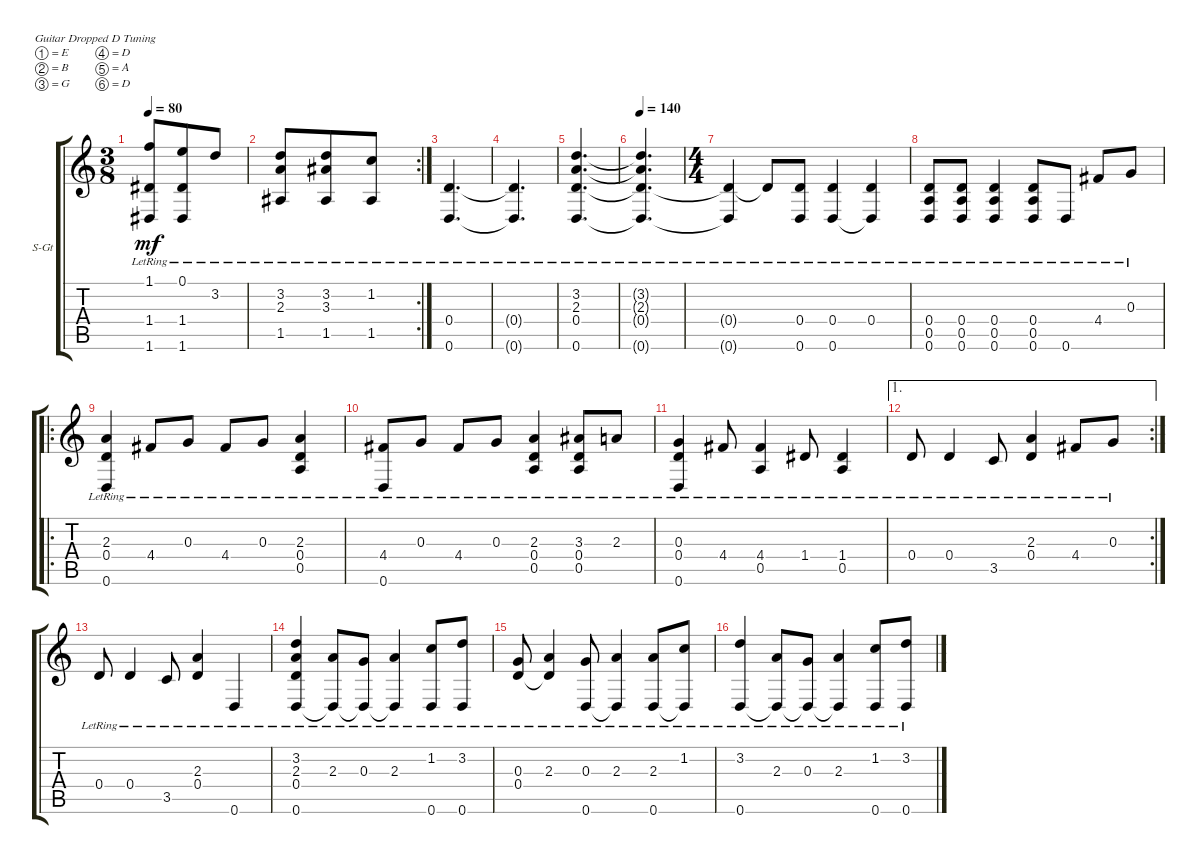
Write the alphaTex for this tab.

\defaultSystemsLayout 4
\bracketExtendMode groupsimilarinstruments
\firstSystemTrackNameOrientation horizontal
\otherSystemsTrackNameOrientation horizontal
\track ("Steel Guitar" "S-Gt") {instrument acousticguitarsteel}
\staff {score tabs}
\tuning (E4 B3 G3 D3 A2 D2)
\ts (3 8)
\tempo 80
\clef g2
\scale
0.187654
\ks c
(1.1{lr} 1.4{lr} 1.6{lr}).8{dy mf} (0.1{lr} 1.6{lr} 1.4{lr}).8 3.2{lr}.8 |
\rc 2
\scale
0.2 (2.3{lr} 1.5{lr} 3.2{lr}).8 (3.3{lr} 1.5{lr} 3.2{lr}).8 (1.2{lr} 1.5{lr}).8 |
\scale
0.153086 (0.6{lr} 0.4{lr}).4{d} |
\scale
0.153086 (0.6{lr t} 0.4{lr t}).4{d} |
\scale
0.153086 (0.4{lr} 2.3{lr} 3.2{lr} 0.6{lr}).4{d} |
\tempo 140
\scale
0.153086 (0.4{lr t} 2.3{lr t} 3.2{lr t} 0.6{lr t}).4{d} |
\ts (4 4)
\scale
0.278642 (0.6{lr t} 0.4{lr t}).4 0.4{lr t}.8 (0.6{lr} 0.4{lr}).8 (0.6{lr} 0.4{lr}).4 (0.6{lr t} 0.4{lr}).4 |
\scale
0.240453 (0.5{lr} 0.4{lr} 0.6{lr}).8 (0.5{lr} 0.4{lr} 0.6{lr}).8 (0.5{lr} 0.4{lr} 0.6{lr}).4 (0.5{lr} 0.4{lr} 0.6{lr}).8 0.6{lr}.8 4.4{lr}.8 0.3{lr}.8 |
\ro
\scale
0.239038 (0.4{lr} 0.6{lr} 2.3{lr}).4 4.4{lr}.8 0.3{lr}.8 4.4{lr}.8 0.3{lr}.8 (0.5{lr} 0.4{lr} 2.3{lr}).4 |
\scale
0.241867 (0.6{lr} 4.4{lr}).8 0.3{lr}.8 4.4{lr}.8 0.3{lr}.8 (0.5{lr} 0.4{lr} 2.3{lr}).4 (0.4{lr} 0.5{lr} 3.3{lr}).8 2.3{lr}.8 |
\scale
0.235935 (0.4{lr} 0.6{lr} 0.3{lr}).4 4.4{lr}.8 (0.5{lr} 4.4{lr}).4 1.4{lr}.8 (0.5{lr} 1.4{lr}).4 |
\ae 1
\rc 2
\scale
0.274047 0.4{lr}.8 0.4{lr}.4 3.5{lr}.8 (2.3{lr} 0.4{lr}).4 4.4{lr}.8 0.3{lr}.8 |
\scale
0.235935 0.4{lr}.8 0.4{lr}.4 3.5{lr}.8 (2.3{lr} 0.4{lr}).4 0.6{lr}.4 |
\scale
0.254083 (3.2{lr} 2.3{lr} 0.6{lr} 0.4{lr}).4 (0.6{lr t} 2.3{lr}).8 (0.6{lr t} 0.3{lr}).8 (0.6{lr t} 2.3{lr}).4 (0.6{lr} 1.2{lr}).8 (0.6{lr} 3.2{lr}).8 |
\scale
0.254386 (0.4{lr} 0.3{lr}).8 (0.4{lr t} 2.3{lr}).4 (0.6{lr} 0.3{lr}).8 (0.6{lr t} 2.3{lr}).4 (0.6{lr} 2.3{lr}).8 (0.6{lr t} 1.2{lr}).8 |
\scale
0.245614 (0.6{lr} 3.2{lr}).4 (0.6{lr t} 2.3{lr}).8 (0.6{lr t} 0.3{lr}).8 (0.6{lr t} 2.3{lr}).4 (0.6{lr} 1.2{lr}).8 (0.6{lr} 3.2{lr}).8
